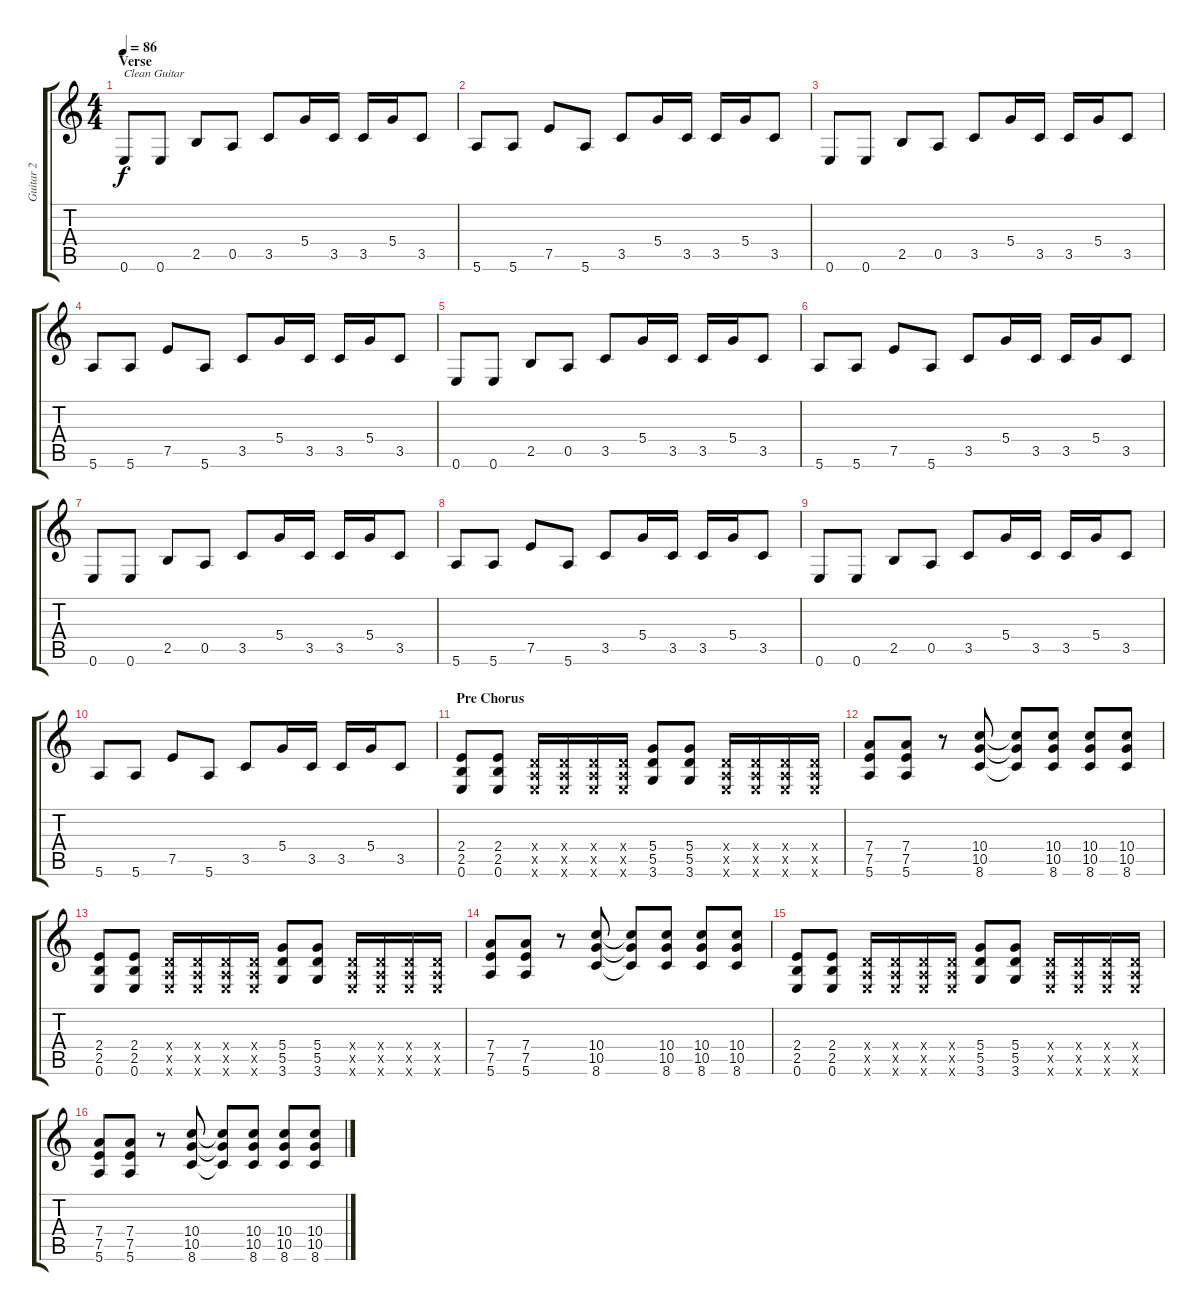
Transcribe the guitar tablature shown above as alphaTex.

\track ("Guitar 2" "Guitar 2") {instrument distortionguitar}
\staff {score tabs}
\tuning (E4 B3 G3 D3 A2 E2) {hide}
\ts (4 4)
\section ("" "Verse")
\tempo 86
\clef g2
\ks c
0.6.8{txt "Clean Guitar" dy f instrument acousticguitarsteel} 0.6.8 2.5.8 0.5.8 3.5.8 5.4.16 3.5.16 3.5.16 5.4.16 3.5.8 |
5.6.8 5.6.8 7.5.8 5.6.8 3.5.8 5.4.16 3.5.16 3.5.16 5.4.16 3.5.8 |
0.6.8 0.6.8 2.5.8 0.5.8 3.5.8 5.4.16 3.5.16 3.5.16 5.4.16 3.5.8 |
5.6.8 5.6.8 7.5.8 5.6.8 3.5.8 5.4.16 3.5.16 3.5.16 5.4.16 3.5.8 |
0.6.8 0.6.8 2.5.8 0.5.8 3.5.8 5.4.16 3.5.16 3.5.16 5.4.16 3.5.8 |
5.6.8 5.6.8 7.5.8 5.6.8 3.5.8 5.4.16 3.5.16 3.5.16 5.4.16 3.5.8 |
0.6.8 0.6.8 2.5.8 0.5.8 3.5.8 5.4.16 3.5.16 3.5.16 5.4.16 3.5.8 |
5.6.8 5.6.8 7.5.8 5.6.8 3.5.8 5.4.16 3.5.16 3.5.16 5.4.16 3.5.8 |
0.6.8 0.6.8 2.5.8 0.5.8 3.5.8 5.4.16 3.5.16 3.5.16 5.4.16 3.5.8 |
5.6.8 5.6.8 7.5.8 5.6.8 3.5.8 5.4.16 3.5.16 3.5.16 5.4.16 3.5.8 |
\section ("" "Pre Chorus")
(2.4 2.5 0.6).8{instrument distortionguitar} (2.4 2.5 0.6).8 (0.4{x} 0.5{x} 0.6{x}).16 (0.4{x} 0.5{x} 0.6{x}).16 (0.4{x} 0.5{x} 0.6{x}).16 (0.4{x} 0.5{x} 0.6{x}).16 (5.4 5.5 3.6).8 (5.4 5.5 3.6).8 (0.4{x} 0.5{x} 0.6{x}).16 (0.4{x} 0.5{x} 0.6{x}).16 (0.4{x} 0.5{x} 0.6{x}).16 (0.4{x} 0.5{x} 0.6{x}).16 |
(7.4 7.5 5.6).8 (7.4 7.5 5.6).8 r.8 (10.4 10.5 8.6).8 (10.4{t} 10.5{t} 8.6{t}).8 (10.4 10.5 8.6).8 (10.4 10.5 8.6).8 (10.4 10.5 8.6).8 |
(2.4 2.5 0.6).8 (2.4 2.5 0.6).8 (0.4{x} 0.5{x} 0.6{x}).16 (0.4{x} 0.5{x} 0.6{x}).16 (0.4{x} 0.5{x} 0.6{x}).16 (0.4{x} 0.5{x} 0.6{x}).16 (5.4 5.5 3.6).8 (5.4 5.5 3.6).8 (0.4{x} 0.5{x} 0.6{x}).16 (0.4{x} 0.5{x} 0.6{x}).16 (0.4{x} 0.5{x} 0.6{x}).16 (0.4{x} 0.5{x} 0.6{x}).16 |
(7.4 7.5 5.6).8 (7.4 7.5 5.6).8 r.8 (10.4 10.5 8.6).8 (10.4{t} 10.5{t} 8.6{t}).8 (10.4 10.5 8.6).8 (10.4 10.5 8.6).8 (10.4 10.5 8.6).8 |
(2.4 2.5 0.6).8 (2.4 2.5 0.6).8 (0.4{x} 0.5{x} 0.6{x}).16 (0.4{x} 0.5{x} 0.6{x}).16 (0.4{x} 0.5{x} 0.6{x}).16 (0.4{x} 0.5{x} 0.6{x}).16 (5.4 5.5 3.6).8 (5.4 5.5 3.6).8 (0.4{x} 0.5{x} 0.6{x}).16 (0.4{x} 0.5{x} 0.6{x}).16 (0.4{x} 0.5{x} 0.6{x}).16 (0.4{x} 0.5{x} 0.6{x}).16 |
(7.4 7.5 5.6).8 (7.4 7.5 5.6).8 r.8 (10.4 10.5 8.6).8 (10.4{t} 10.5{t} 8.6{t}).8 (10.4 10.5 8.6).8 (10.4 10.5 8.6).8 (10.4 10.5 8.6).8
